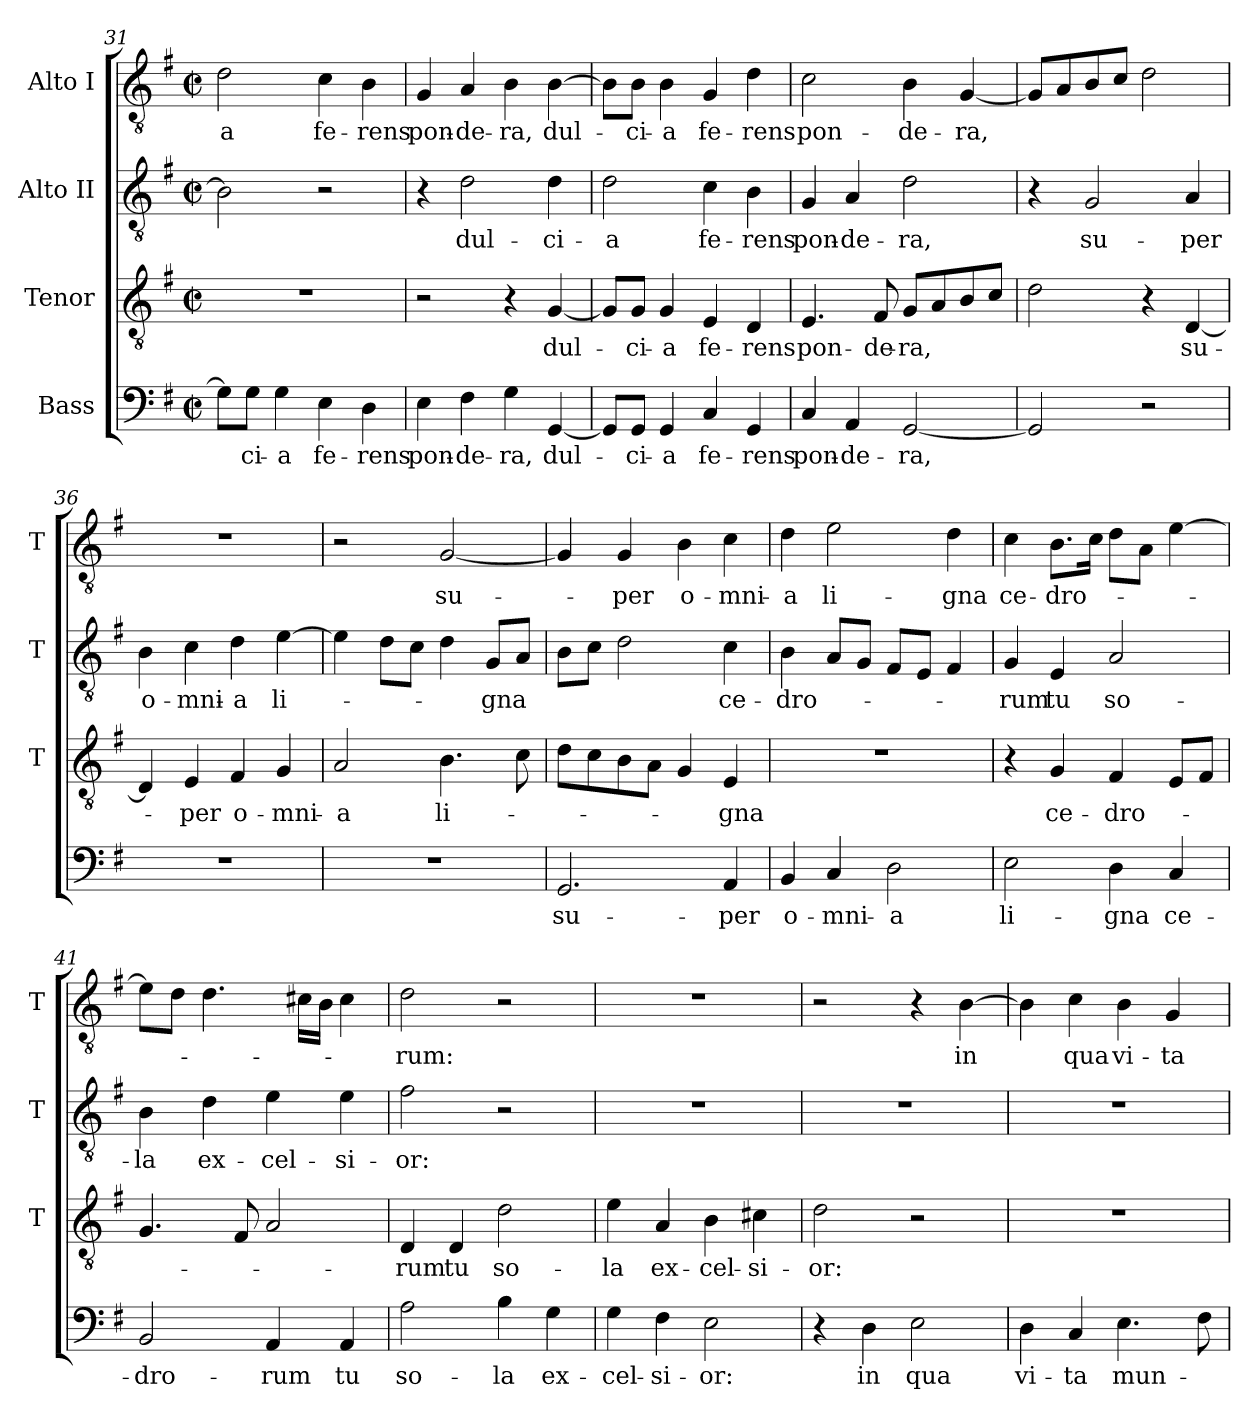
**kern	**text	**kern	**text	**kern	**text	**kern	**text
*part4	*part4	*part3	*part3	*part2	*part2	*part1	*part1
*staff4	*staff4	*staff3	*staff3	*staff2	*staff2	*staff1	*staff1
*I"Bass	*	*I"Tenor	*	*I"Alto II	*	*I"Alto I	*
*	*	*I'T	*	*I'T	*	*I'T	*
!!LO:PB:g=z
*clefF4	*	*clefGv2	*	*clefGv2	*	*clefGv2	*
*ITrd7c12	*	*ITrd7c12	*	*ITrd7c12	*	*ITrd7c12	*
*k[f#]	*	*k[f#]	*	*k[f#]	*	*k[f#]	*
*G:	*	*G:	*	*G:	*	*G:	*
*M2/2	*	*M2/2	*	*M2/2	*	*M2/2	*
*met(c|)	*	*met(c|)	*	*met(c|)	*	*met(c|)	*
=31	=31	=31	=31	=31	=31	=31	=31
!	!	!	!	!	!	!	!LO:LY:b
8GG\L]	.	1r	.	2BB\]	.	2D\	-a
!	!LO:LY:b	!	!	!	!	!	!
8GG\J	-ci-	.	.	.	.	.	.
!	!LO:LY:b	!	!	!	!	!	!
4GG\	-a	.	.	.	.	.	.
!	!LO:LY:b	!	!	!	!	!	!LO:LY:b
4EE\	fe-	.	.	2r	.	4C\	fe-
!	!LO:LY:b	!	!	!	!	!	!LO:LY:b
4DD\	-rens	.	.	.	.	4BB\	-rens
=32	=32	=32	=32	=32	=32	=32	=32
!	!LO:LY:b	!	!	!	!	!	!LO:LY:b
4EE\	pon-	2r	.	4r	.	4GG/	pon-
!	!LO:LY:b	!	!	!	!LO:LY:b	!	!LO:LY:b
4FF#\	-de-	.	.	2D\	dul-	4AA/	-de-
!	!LO:LY:b	!	!	!	!	!	!LO:LY:b
4GG\	-ra,	4r	.	.	.	4BB\	-ra,
!	!LO:LY:b	!	!LO:LY:b	!	!LO:LY:b	!	!LO:LY:b
[<4GGG/	dul-	[<4GG/	dul-	4D\	-ci-	[>4BB\	dul-
=33	=33	=33	=33	=33	=33	=33	=33
!	!	!	!	!	!LO:LY:b	!	!
8GGG/L]	.	8GG/L]	.	2D\	-a	8BB\L]	.
!	!LO:LY:b	!	!LO:LY:b	!	!	!	!LO:LY:b
8GGG/J	-ci-	8GG/J	-ci-	.	.	8BB\J	-ci-
!	!LO:LY:b	!	!LO:LY:b	!	!	!	!LO:LY:b
4GGG/	-a	4GG/	-a	.	.	4BB\	-a
!	!LO:LY:b	!	!LO:LY:b	!	!LO:LY:b	!	!LO:LY:b
4CC/	fe-	4EE/	fe-	4C\	fe-	4GG/	fe-
!	!LO:LY:b	!	!LO:LY:b	!	!LO:LY:b	!	!LO:LY:b
4GGG/	-rens	4DD/	-rens	4BB\	-rens	4D\	-rens
=34	=34	=34	=34	=34	=34	=34	=34
!	!LO:LY:b	!	!LO:LY:b	!	!LO:LY:b	!	!LO:LY:b
4CC/	pon-	4.EE/	pon-	4GG/	pon-	2C\	pon-
!	!LO:LY:b	!	!	!	!LO:LY:b	!	!
4AAA/	-de-	.	.	4AA/	-de-	.	.
!	!	!	!LO:LY:b	!	!	!	!
.	.	8FF#/	-de-	.	.	.	.
!	!LO:LY:b	!	!LO:LY:b	!	!LO:LY:b	!	!LO:LY:b
[<2GGG/	-ra,	8GG/L	-ra,	2D\	-ra,	4BB\	-de-
.	.	8AA/	.	.	.	.	.
!	!	!	!	!	!	!	!LO:LY:b
.	.	8BB/	.	.	.	[<4GG/	-ra,
.	.	8C/J	.	.	.	.	.
=35	=35	=35	=35	=35	=35	=35	=35
2GGG/]	.	2D\	.	4r	.	8GG/L]	.
.	.	.	.	.	.	8AA/	.
!	!	!	!	!	!LO:LY:b	!	!
.	.	.	.	2GG/	su-	8BB/	.
.	.	.	.	.	.	8C/J	.
2r	.	4r	.	.	.	2D\	.
!	!	!	!LO:LY:b	!	!LO:LY:b	!	!
.	.	[<4DD/	su-	4AA/	-per	.	.
!!LO:LB:g=z
=36	=36	=36	=36	=36	=36	=36	=36
!	!	!	!	!	!LO:LY:b	!	!
1r	.	4DD/]	.	4BB\	o-	1r	.
!	!	!	!LO:LY:b	!	!LO:LY:b	!	!
.	.	4EE/	-per	4C\	-mni-	.	.
!	!	!	!LO:LY:b	!	!LO:LY:b	!	!
.	.	4FF#/	o-	4D\	-a	.	.
!	!	!	!LO:LY:b	!	!LO:LY:b	!	!
.	.	4GG/	-mni-	[>4E\	li-	.	.
=37	=37	=37	=37	=37	=37	=37	=37
!	!	!	!LO:LY:b	!	!	!	!
1r	.	2AA/	-a	4E\]	.	2r	.
.	.	.	.	8D\L	.	.	.
.	.	.	.	8C\J	.	.	.
!	!	!	!LO:LY:b	!	!	!	!LO:LY:b
.	.	4.BB\	li-	4D\	.	[<2GG/	su-
!	!	!	!	!	!LO:LY:b	!	!
.	.	.	.	8GG/L	-gna	.	.
.	.	8C\	.	8AA/J	.	.	.
=38	=38	=38	=38	=38	=38	=38	=38
!	!LO:LY:b	!	!	!	!	!	!
2.GGG/	su-	8D\L	.	8BB\L	.	4GG/]	.
.	.	8C\	.	8C\J	.	.	.
!	!	!	!	!	!	!	!LO:LY:b
.	.	8BB\	.	2D\	.	4GG/	-per
.	.	8AA\J	.	.	.	.	.
!	!	!	!	!	!	!	!LO:LY:b
.	.	4GG/	.	.	.	4BB\	o-
!	!LO:LY:b	!	!LO:LY:b	!	!LO:LY:b	!	!LO:LY:b
4AAA/	-per	4EE/	-gna	4C\	ce-	4C\	-mni-
=39	=39	=39	=39	=39	=39	=39	=39
!	!LO:LY:b	!	!	!	!LO:LY:b	!	!LO:LY:b
4BBB/	o-	1r	.	4BB\	-dro-	4D\	-a
!	!LO:LY:b	!	!	!	!	!	!LO:LY:b
4CC/	-mni-	.	.	8AA/L	.	2E\	li-
.	.	.	.	8GG/J	.	.	.
!	!LO:LY:b	!	!	!	!	!	!
2DD\	-a	.	.	8FF#/L	.	.	.
.	.	.	.	8EE/J	.	.	.
!	!	!	!	!	!	!	!LO:LY:b
.	.	.	.	4FF#/	.	4D\	-gna
=40	=40	=40	=40	=40	=40	=40	=40
!	!LO:LY:b	!	!	!	!LO:LY:b	!	!LO:LY:b
2EE\	li-	4r	.	4GG/	-rum	4C\	ce-
!	!	!	!LO:LY:b	!	!LO:LY:b	!	!LO:LY:b
.	.	4GG/	ce-	4EE/	tu	8.BB\L	-dro-
.	.	.	.	.	.	16C\Jk	.
!	!LO:LY:b	!	!LO:LY:b	!	!LO:LY:b	!	!
4DD\	-gna	4FF#/	-dro-	2AA/	so-	8D\L	.
.	.	.	.	.	.	8AA\J	.
!	!LO:LY:b	!	!	!	!	!	!
4CC/	ce-	8EE/L	.	.	.	[>4E\	.
.	.	8FF#/J	.	.	.	.	.
!!LO:LB:g=z
=41	=41	=41	=41	=41	=41	=41	=41
!	!LO:LY:b	!	!	!	!LO:LY:b	!	!
2BBB/	-dro-	4.GG/	.	4BB\	-la	8E\L]	.
.	.	.	.	.	.	8D\J	.
!	!	!	!	!	!LO:LY:b	!	!
.	.	.	.	4D\	ex-	4.D\	.
.	.	8FF#/	.	.	.	.	.
!	!LO:LY:b	!	!	!	!LO:LY:b	!	!
4AAA/	-rum	2AA/	.	4E\	-cel-	.	.
.	.	.	.	.	.	16C#X\LL	.
.	.	.	.	.	.	16BB\JJ	.
!	!LO:LY:b	!	!	!	!LO:LY:b	!	!
4AAA/	tu	.	.	4E\	-si-	4C#\	.
=42	=42	=42	=42	=42	=42	=42	=42
!	!LO:LY:b	!	!LO:LY:b	!	!LO:LY:b	!	!LO:LY:b
2AA\	so-	4DD/	-rum	2F#\	-or:	2D\	-rum:
!	!	!	!LO:LY:b	!	!	!	!
.	.	4DD/	tu	.	.	.	.
!	!LO:LY:b	!	!LO:LY:b	!	!	!	!
4BB\	-la	2D\	so-	2r	.	2r	.
!	!LO:LY:b	!	!	!	!	!	!
4GG\	ex-	.	.	.	.	.	.
=43	=43	=43	=43	=43	=43	=43	=43
!	!LO:LY:b	!	!LO:LY:b	!	!	!	!
4GG\	-cel-	4E\	-la	1r	.	1r	.
!	!LO:LY:b	!	!LO:LY:b	!	!	!	!
4FF#\	-si-	4AA/	ex-	.	.	.	.
!	!LO:LY:b	!	!LO:LY:b	!	!	!	!
2EE\	-or:	4BB\	-cel-	.	.	.	.
!	!	!	!LO:LY:b	!	!	!	!
.	.	4C#X\	-si-	.	.	.	.
=44	=44	=44	=44	=44	=44	=44	=44
!	!	!	!LO:LY:b	!	!	!	!
4r	.	2D\	-or:	1r	.	2r	.
!	!LO:LY:b	!	!	!	!	!	!
4DD\	in	.	.	.	.	.	.
!	!LO:LY:b	!	!	!	!	!	!
2EE\	qua	2r	.	.	.	4r	.
!	!	!	!	!	!	!	!LO:LY:b
.	.	.	.	.	.	[>4BB\	in
=45	=45	=45	=45	=45	=45	=45	=45
!	!LO:LY:b	!	!	!	!	!	!
4DD\	vi-	1r	.	1r	.	4BB\]	.
!	!LO:LY:b	!	!	!	!	!	!LO:LY:b
4CC/	-ta	.	.	.	.	4C\	qua
!	!LO:LY:b	!	!	!	!	!	!LO:LY:b
4.EE\	mun-	.	.	.	.	4BB\	vi-
!	!	!	!	!	!	!	!LO:LY:b
.	.	.	.	.	.	4GG/	-ta
8FF#\	.	.	.	.	.	.	.
=	=	=	=	=	=	=	=
*-	*-	*-	*-	*-	*-	*-	*-
